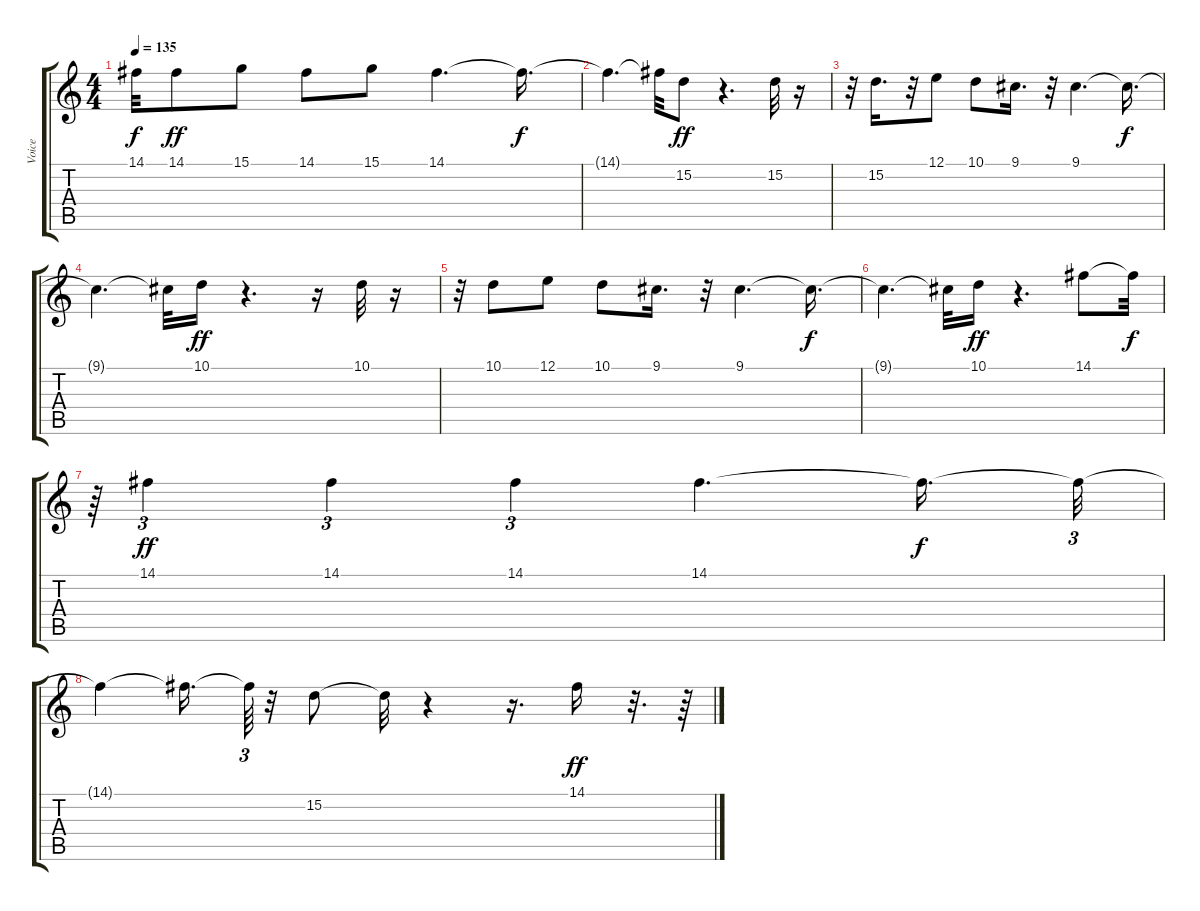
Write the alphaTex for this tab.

\track ("Voice" "Voice") {instrument flute}
\staff {score tabs}
\tuning (E4 B3 G3 D3 A2 E2) {hide}
\ts (4 4)
\tempo 135
\clef g2
\ks c
14.1{t}.32{dy f} 14.1.8{dy ff} 15.1.8 14.1.8 15.1.8 14.1.4{d} 14.1{t}.16{d dy f} |
14.1{t}.4{d} 14.1{t}.32 15.2.8{dy ff} r.4{d} 15.2.32 r.16 |
r.32 15.2.16{d} r.32 12.1.8 10.1.8 9.1.16{d} r.32 9.1.4{d} 9.1{t}.16{d dy f} |
9.1{t}.4{d} 9.1{t}.32 10.1.16{dy ff} r.4{d} r.16 10.1.32 r.16 |
r.32 10.1.8 12.1.8 10.1.8 9.1.16{d} r.32 9.1.4{d} 9.1{t}.16{d dy f} |
9.1{t}.4{d} 9.1{t}.32 10.1.16{dy ff} r.4{d} 14.1.8 14.1{t}.32{dy f} |
r.64{tu (3 2)} 14.1.4{tu (3 2) dy ff} 14.1.4{tu (3 2)} 14.1.4{tu (3 2)} 14.1.4{d} 14.1{t}.16{d dy f} 14.1{t}.32{tu (3 2)} |
14.1{t}.4 14.1{t}.16{d} 14.1{t}.64{tu (3 2)} r.32 15.2.8 15.2{t}.32 r.4 r.16{d} 14.1.16{dy ff} r.32{d} r.64
